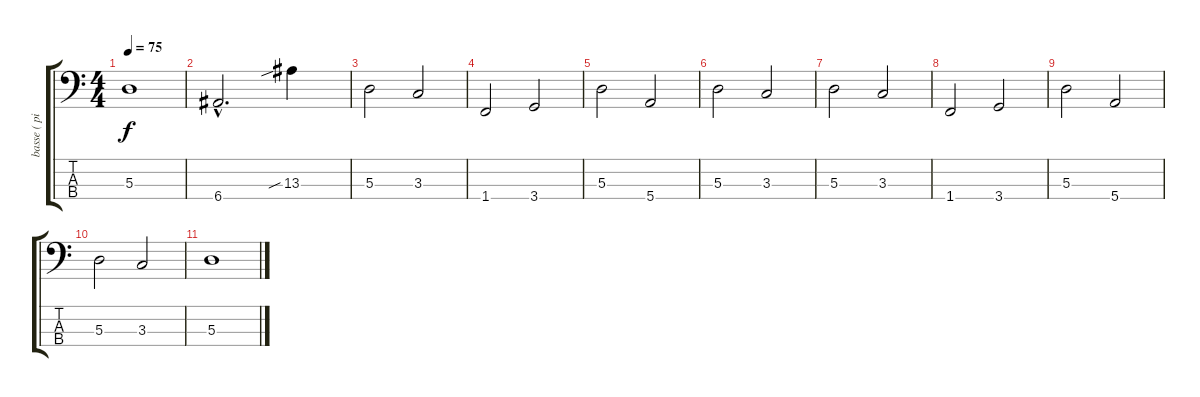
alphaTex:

\track ("basse ( pierre )" "basse ( pi") {instrument distortionguitar}
\staff {score tabs}
\tuning (G2 D2 A1 E1) {hide}
\ts (4 4)
\tempo 75
\clef f4
\ks c
5.3.1{dy f} |
6.4{hac}.2{d} 13.3{sib}.4 |
5.3.2 3.3.2 |
1.4.2 3.4.2 |
5.3.2 5.4.2 |
5.3.2 3.3.2 |
5.3.2 3.3.2 |
1.4.2 3.4.2 |
5.3.2 5.4.2 |
5.3.2 3.3.2 |
5.3.1
